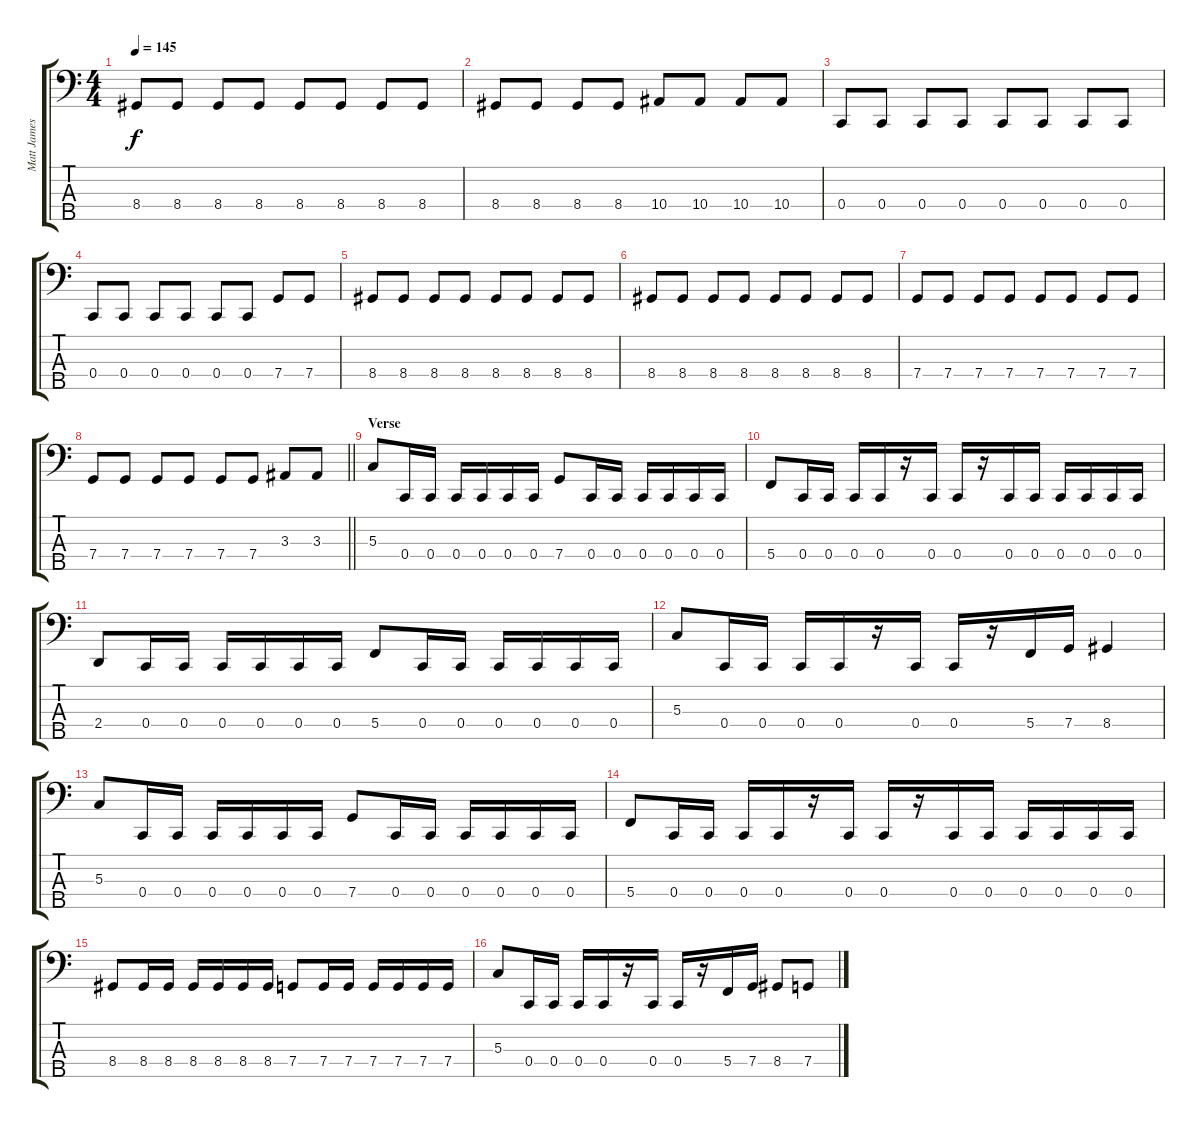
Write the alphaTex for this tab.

\track ("Matt James" "Matt James") {instrument slapbass1}
\staff {score tabs}
\tuning (F2 C2 G1 C1 A0) {hide}
\ts (4 4)
\tempo 145
\clef f4
\ks c
8.4.8{dy f} 8.4.8 8.4.8 8.4.8 8.4.8 8.4.8 8.4.8 8.4.8 |
8.4.8 8.4.8 8.4.8 8.4.8 10.4.8 10.4.8 10.4.8 10.4.8 |
0.4.8 0.4.8 0.4.8 0.4.8 0.4.8 0.4.8 0.4.8 0.4.8 |
0.4.8 0.4.8 0.4.8 0.4.8 0.4.8 0.4.8 7.4.8 7.4.8 |
8.4.8 8.4.8 8.4.8 8.4.8 8.4.8 8.4.8 8.4.8 8.4.8 |
8.4.8 8.4.8 8.4.8 8.4.8 8.4.8 8.4.8 8.4.8 8.4.8 |
7.4.8 7.4.8 7.4.8 7.4.8 7.4.8 7.4.8 7.4.8 7.4.8 |
\barLineRight lightlight
7.4.8 7.4.8 7.4.8 7.4.8 7.4.8 7.4.8 3.3.8 3.3.8 |
\section ("" "Verse")
5.3.8 0.4.16 0.4.16 0.4.16 0.4.16 0.4.16 0.4.16 7.4.8 0.4.16 0.4.16 0.4.16 0.4.16 0.4.16 0.4.16 |
5.4.8 0.4.16 0.4.16 0.4.16 0.4.16 r.16 0.4.16 0.4.16 r.16 0.4.16 0.4.16 0.4.16 0.4.16 0.4.16 0.4.16 |
2.4.8 0.4.16 0.4.16 0.4.16 0.4.16 0.4.16 0.4.16 5.4.8 0.4.16 0.4.16 0.4.16 0.4.16 0.4.16 0.4.16 |
5.3.8 0.4.16 0.4.16 0.4.16 0.4.16 r.16 0.4.16 0.4.16 r.16 5.4.16 7.4.16 8.4.4 |
5.3.8 0.4.16 0.4.16 0.4.16 0.4.16 0.4.16 0.4.16 7.4.8 0.4.16 0.4.16 0.4.16 0.4.16 0.4.16 0.4.16 |
5.4.8 0.4.16 0.4.16 0.4.16 0.4.16 r.16 0.4.16 0.4.16 r.16 0.4.16 0.4.16 0.4.16 0.4.16 0.4.16 0.4.16 |
8.4.8 8.4.16 8.4.16 8.4.16 8.4.16 8.4.16 8.4.16 7.4.8 7.4.16 7.4.16 7.4.16 7.4.16 7.4.16 7.4.16 |
5.3.8 0.4.16 0.4.16 0.4.16 0.4.16 r.16 0.4.16 0.4.16 r.16 5.4.16 7.4.16 8.4.8 7.4.8
